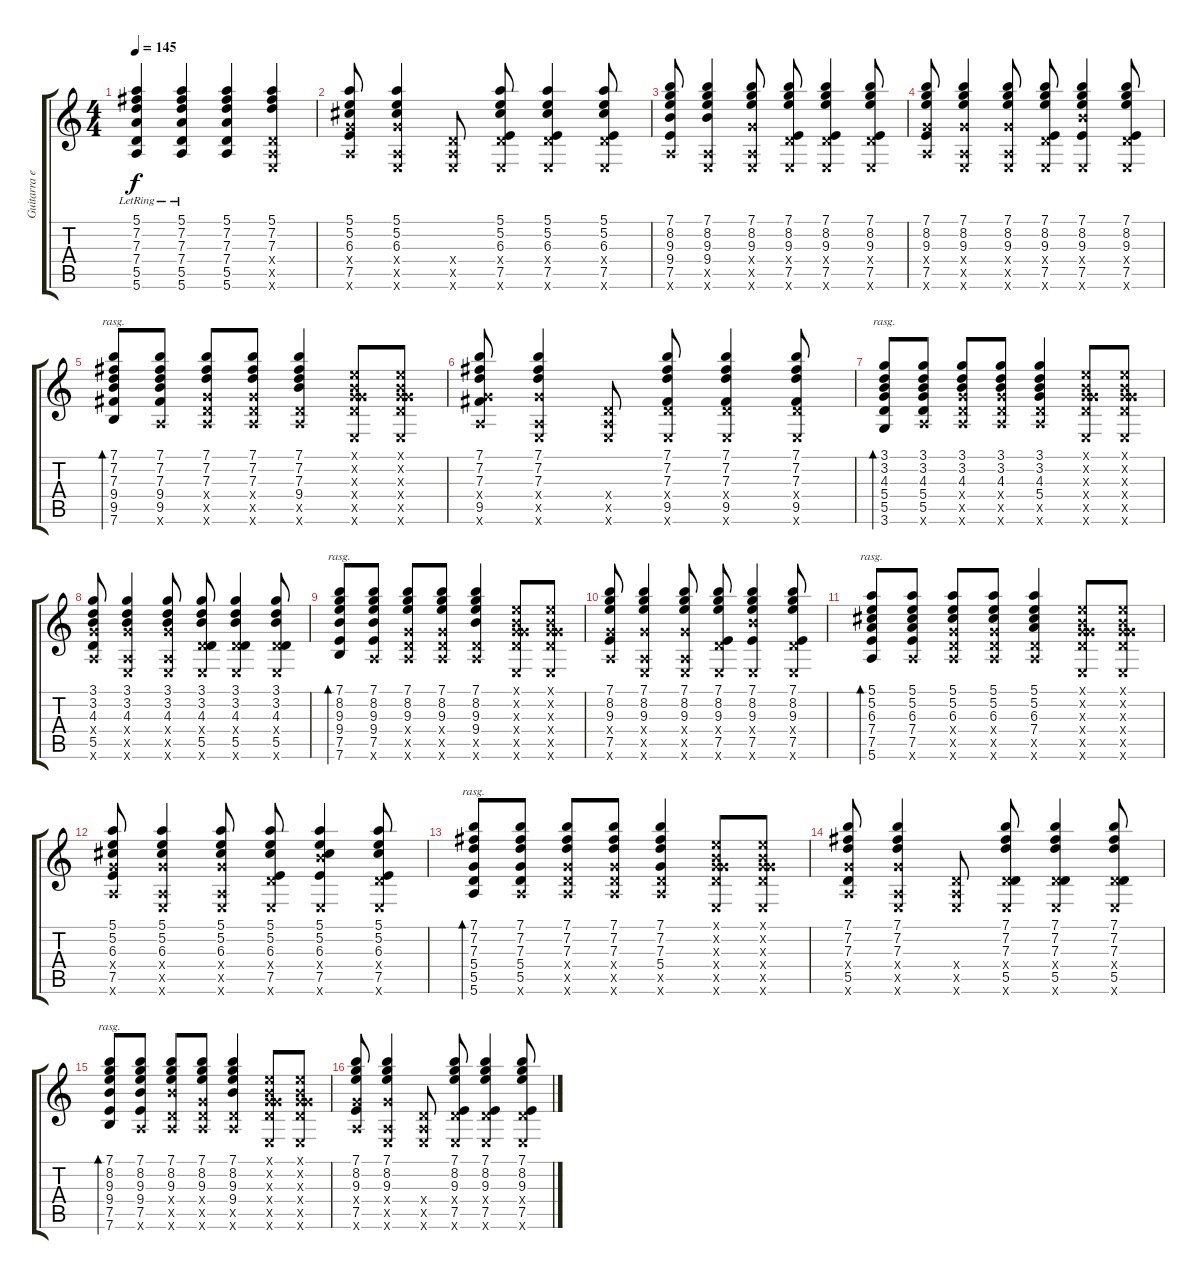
\track ("Guitarra electrica" "Guitarra e") {instrument electricguitarclean}
\staff {score tabs}
\tuning (E4 B3 G3 D3 A2 E2) {hide}
\ts (4 4)
\tempo 145
\clef g2
\ks c
(5.1{lr} 7.2 7.3 7.4 5.5 5.6).4{dy f} (5.1{lr} 7.2{lr} 7.3{lr} 7.4{lr} 5.5{lr} 5.6{lr}).4 (5.1 7.2 7.3 7.4 5.5 5.6).4 (5.1 7.2 7.3 0.4{x} 0.5{x} 0.6{x}).4 |
(5.1 5.2 6.3 5.4{x} 7.5 5.6{x}).8 (5.1 5.2 6.3 5.4{x} 0.5{x} 0.6{x}).4 (0.4{x} 0.5{x} 0.6{x}).8 (5.1 5.2 6.3 0.4{x} 7.5 0.6{x}).8 (5.1 5.2 6.3 0.4{x} 7.5 0.6{x}).4 (5.1 5.2 6.3 0.4{x} 7.5 0.6{x}).8 |
(7.1 8.2 9.3 9.4 7.5 5.6{x}).8 (7.1 8.2 9.3 9.4 0.5{x} 0.6{x}).4 (7.1 8.2 9.3 5.4{x} 0.5{x} 0.6{x}).8 (7.1 8.2 9.3 0.4{x} 7.5 0.6{x}).8 (7.1 8.2 9.3 0.4{x} 7.5 0.6{x}).4 (7.1 8.2 9.3 0.4{x} 7.5 0.6{x}).8 |
(7.1 8.2 9.3 5.4{x} 7.5 5.6{x}).8 (7.1 8.2 9.3 5.4{x} 0.5{x} 0.6{x}).4 (7.1 8.2 9.3 5.4{x} 0.5{x} 0.6{x}).8 (7.1 8.2 9.3 0.4{x} 7.5 0.6{x}).8 (7.1 8.2 9.3 9.4{x} 7.5 0.6{x}).4 (7.1 8.2 9.3 0.4{x} 7.5 0.6{x}).8 |
(7.1 7.2 7.3 9.4 9.5 7.6).8{bd 480 rasg ii} (7.1 7.2 7.3 9.4 9.5 5.6{x}).8 (7.1 7.2 7.3 5.4{x} 5.5{x} 5.6{x}).8 (7.1 7.2 7.3 5.4{x} 5.5{x} 5.6{x}).8 (7.1 7.2 7.3 9.4 5.5{x} 5.6{x}).4 (0.1{x} 0.2{x} 0.3{x} 5.4{x} 5.5{x} 0.6{x}).8 (0.1{x} 0.2{x} 0.3{x} 5.4{x} 5.5{x} 0.6{x}).8 |
(7.1 7.2 7.3 5.4{x} 9.5 5.6{x}).8 (7.1 7.2 7.3 5.4{x} 0.5{x} 0.6{x}).4 (0.4{x} 0.5{x} 0.6{x}).8 (7.1 7.2 7.3 0.4{x} 9.5 0.6{x}).8 (7.1 7.2 7.3 0.4{x} 9.5 0.6{x}).4 (7.1 7.2 7.3 0.4{x} 9.5 0.6{x}).8 |
(3.1 3.2 4.3 5.4 5.5 3.6).8{bd 30 rasg ii} (3.1 3.2 4.3 5.4 5.5 5.6{x}).8 (3.1 3.2 4.3 5.4{x} 5.5{x} 5.6{x}).8 (3.1 3.2 4.3 5.4{x} 5.5{x} 5.6{x}).8 (3.1 3.2 4.3 5.4 5.5{x} 5.6{x}).4 (0.1{x} 0.2{x} 0.3{x} 5.4{x} 5.5{x} 0.6{x}).8 (0.1{x} 0.2{x} 0.3{x} 5.4{x} 5.5{x} 0.6{x}).8 |
(3.1 3.2 4.3 5.4{x} 5.5 5.6{x}).8 (3.1 3.2 4.3 5.4{x} 0.5{x} 0.6{x}).4 (3.1 3.2 4.3 5.4{x} 0.5{x} 0.6{x}).8 (3.1 3.2 4.3 0.4{x} 5.5 0.6{x}).8 (3.1 3.2 4.3 0.4{x} 5.5 0.6{x}).4 (3.1 3.2 4.3 0.4{x} 5.5 0.6{x}).8 |
(7.1 8.2 9.3 9.4 7.5 7.6).8{bd 30 rasg ii} (7.1 8.2 9.3 9.4 7.5 5.6{x}).8 (7.1 8.2 9.3 5.4{x} 5.5{x} 5.6{x}).8 (7.1 8.2 9.3 5.4{x} 5.5{x} 5.6{x}).8 (7.1 8.2 9.3 9.4 5.5{x} 5.6{x}).4 (0.1{x} 0.2{x} 0.3{x} 5.4{x} 5.5{x} 0.6{x}).8 (0.1{x} 0.2{x} 0.3{x} 5.4{x} 5.5{x} 0.6{x}).8 |
(7.1 8.2 9.3 5.4{x} 7.5 5.6{x}).8 (7.1 8.2 9.3 5.4{x} 0.5{x} 0.6{x}).4 (7.1 8.2 9.3 5.4{x} 0.5{x} 0.6{x}).8 (7.1 8.2 9.3 0.4{x} 7.5 0.6{x}).8 (7.1 8.2 9.3 9.4{x} 7.5 0.6{x}).4 (7.1 8.2 9.3 0.4{x} 7.5 0.6{x}).8 |
(5.1 5.2 6.3 7.4 7.5 5.6).8{bd 30 rasg ii} (5.1 5.2 6.3 7.4 7.5 5.6{x}).8 (5.1 5.2 6.3 5.4{x} 5.5{x} 5.6{x}).8 (5.1 5.2 6.3 5.4{x} 5.5{x} 5.6{x}).8 (5.1 5.2 6.3 7.4 5.5{x} 5.6{x}).4 (0.1{x} 0.2{x} 0.3{x} 5.4{x} 5.5{x} 0.6{x}).8 (0.1{x} 0.2{x} 0.3{x} 5.4{x} 5.5{x} 0.6{x}).8 |
(5.1 5.2 6.3 5.4{x} 7.5 5.6{x}).8 (5.1 5.2 6.3 5.4{x} 0.5{x} 0.6{x}).4 (5.1 5.2 6.3 5.4{x} 0.5{x} 0.6{x}).8 (5.1 5.2 6.3 0.4{x} 7.5 0.6{x}).8 (5.1 5.2 6.3 9.4{x} 7.5 0.6{x}).4 (5.1 5.2 6.3 0.4{x} 7.5 0.6{x}).8 |
(7.1 7.2 7.3 5.4 5.5 5.6).8{bd 480 rasg ii} (7.1 7.2 7.3 5.4 5.5 5.6{x}).8 (7.1 7.2 7.3 5.4{x} 5.5{x} 5.6{x}).8 (7.1 7.2 7.3 5.4{x} 5.5{x} 5.6{x}).8 (7.1 7.2 7.3 5.4 5.5{x} 5.6{x}).4 (0.1{x} 0.2{x} 0.3{x} 5.4{x} 5.5{x} 0.6{x}).8 (0.1{x} 0.2{x} 0.3{x} 5.4{x} 5.5{x} 0.6{x}).8 |
(7.1 7.2 7.3 5.4{x} 5.5 5.6{x}).8 (7.1 7.2 7.3 5.4{x} 0.5{x} 0.6{x}).4 (0.4{x} 0.5{x} 0.6{x}).8 (7.1 7.2 7.3 0.4{x} 5.5 0.6{x}).8 (7.1 7.2 7.3 0.4{x} 5.5 0.6{x}).4 (7.1 7.2 7.3 0.4{x} 5.5 0.6{x}).8 |
(7.1 8.2 9.3 9.4 7.5 7.6).8{bd 480 rasg ii} (7.1 8.2 9.3 9.4 7.5 5.6{x}).8 (7.1 8.2 9.3 9.4{x} 5.5{x} 5.6{x}).8 (7.1 8.2 9.3 5.4{x} 5.5{x} 5.6{x}).8 (7.1 8.2 9.3 9.4 5.5{x} 5.6{x}).4 (0.1{x} 0.2{x} 0.3{x} 5.4{x} 5.5{x} 0.6{x}).8 (0.1{x} 0.2{x} 0.3{x} 5.4{x} 5.5{x} 0.6{x}).8 |
(7.1 8.2 9.3 5.4{x} 7.5 5.6{x}).8 (7.1 8.2 9.3 5.4{x} 0.5{x} 0.6{x}).4 (0.4{x} 0.5{x} 0.6{x}).8 (7.1 8.2 9.3 0.4{x} 7.5 0.6{x}).8 (7.1 8.2 9.3 0.4{x} 7.5 0.6{x}).4 (7.1 8.2 9.3 0.4{x} 7.5 0.6{x}).8
